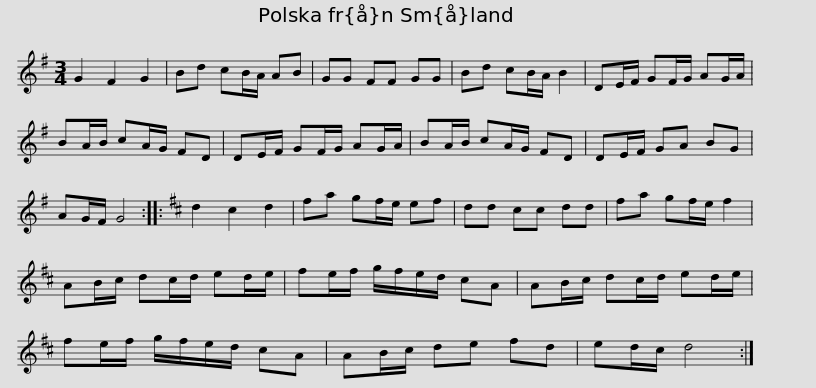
X:1
L:1/8
M:3/4
I:linebreak $
K:G
V:1 treble
V:1
 G2 F2 G2 | Bd cB/A/ AB | GG FF GG | Bd cB/A/ B2 | DE/F/ GF/G/ AG/A/ | %5
 BA/B/ cA/G/ FD |$ DE/F/ GF/G/ AG/A/ | BA/B/ cA/G/ FD | DE/F/ GA BG | AG/F/ G4 :: %10
[K:D] d2 c2 d2 | fa gf/e/ ef |$ dd cc dd | fa gf/e/ f2 | AB/c/ dc/d/ ed/e/ | %15
 fe/f/ g/f/e/d/ cA | AB/c/ dc/d/ ed/e/ | fe/f/ g/f/e/d/ cA |$ AB/c/ de fd | ed/c/ d4 :| %20
